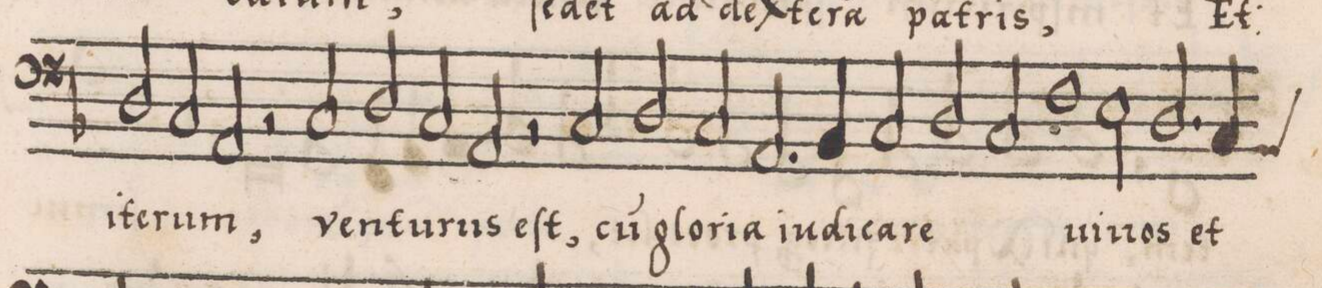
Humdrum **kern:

**kern	**text
*I"BASSVS	*
*clefF4	*
*k[b-]	*
*M2/1	*
2D/	i-
2C/	-te-
=135-	=135-
2AA/	-rum
2r	.
2C/	ven-
2D/	-tu-
=136-	=136-
2C/	-rus
2AA/	eſt,
2r	.
2C/	cu(m)
=137-	=137-
2D/	glo-
2C/	-ri-
2.AA/	-a
4BB-/	iu-
=138-	=138-
2C/	-di-
2D/	-ca-
2C/	-re
1F\	ui-
=139-	=139-
2E\	-uos
2.D/	et
*custos:BB-	*
4C/	.
=140-	=140-
*-	*-
